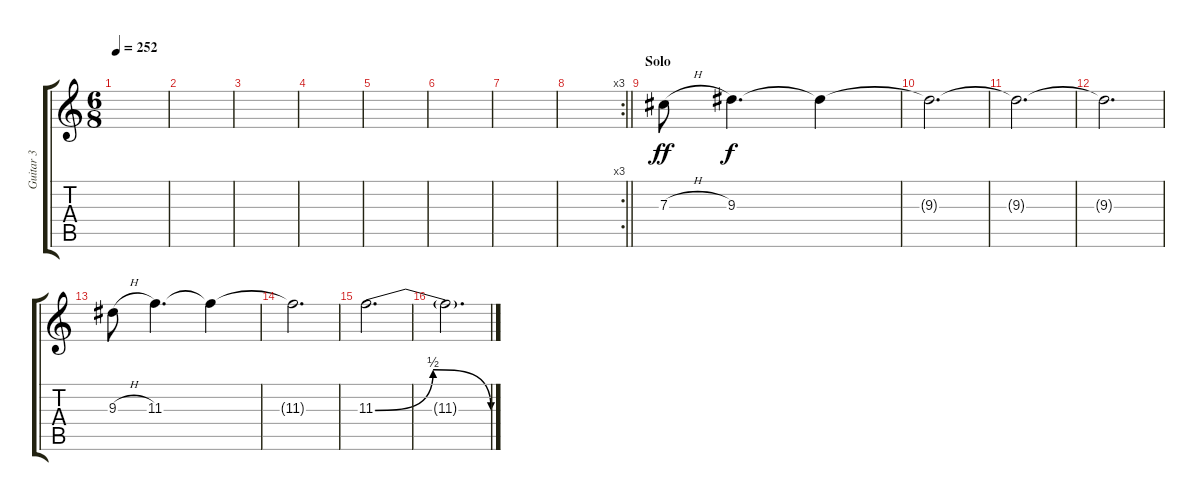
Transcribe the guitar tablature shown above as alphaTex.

\track ("Guitar 3" "Guitar 3") {instrument electricguitarclean}
\staff {score tabs}
\tuning (Eb4 Bb3 Gb3 Db3 Ab2 Eb2) {hide}
\ts (6 8)
\tempo 252
\clef g2
\ks c
|
|
|
|
|
|
|
\rc 3
\barLineRight lightlight
|
\section ("" "Solo")
7.3{h}.8{dy ff} 9.3.4{d dy f} 9.3{t}.4 |
9.3{t}.2{d} |
9.3{t}.2{d} |
9.3{t}.2{d} |
9.3{h}.8 11.3.4{d} 11.3{t}.4 |
11.3{t}.2{d} |
11.3{be (bendrelease 0 0 10 2 20 2 60 0)}.2{d} |
11.3{t}.2{d}
